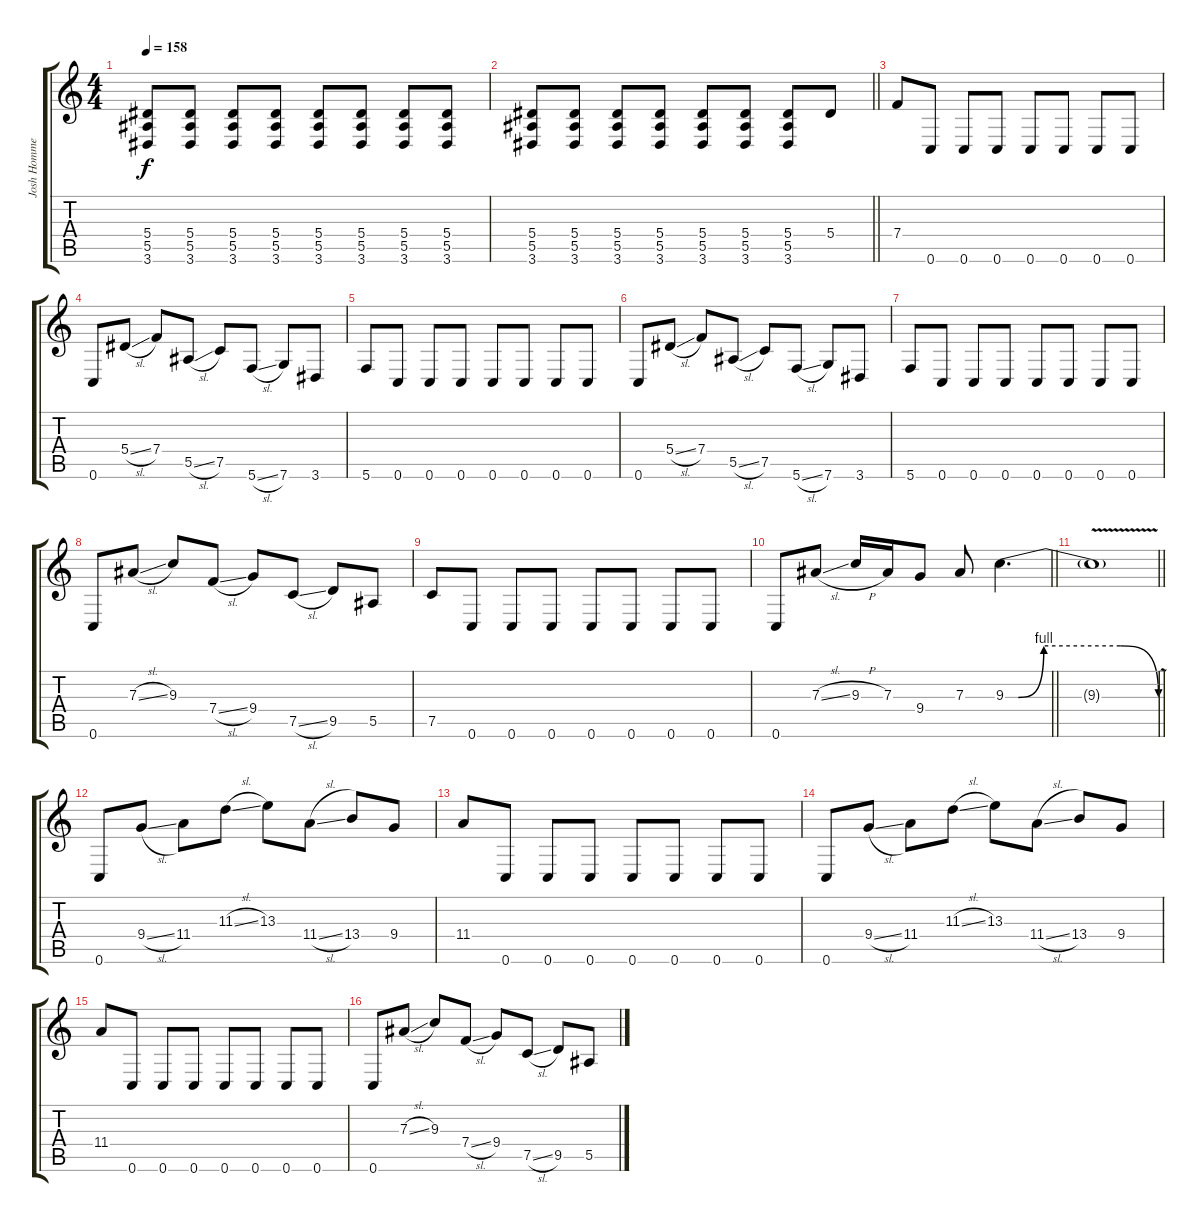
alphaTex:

\track ("Josh Homme" "Josh Homme") {instrument distortionguitar}
\staff {score tabs}
\tuning (C4 G3 Eb3 Bb2 F2 C2) {hide}
\ts (4 4)
\tempo 158
\clef g2
\ks c
(5.4{t} 5.5{t} 3.6{t}).8{dy f} (5.4 5.5 3.6).8 (5.4 5.5 3.6).8 (5.4 5.5 3.6).8 (5.4 5.5 3.6).8 (5.4 5.5 3.6).8 (5.4 5.5 3.6).8 (5.4 5.5 3.6).8 |
\barLineRight lightlight
(5.4 5.5 3.6).8 (5.4 5.5 3.6).8 (5.4 5.5 3.6).8 (5.4 5.5 3.6).8 (5.4 5.5 3.6).8 (5.4 5.5 3.6).8 (5.4 5.5 3.6).8 5.4.8 |
\section ("" "")
7.4.8 0.6.8 0.6.8 0.6.8 0.6.8 0.6.8 0.6.8 0.6.8 |
0.6.8 5.4{sl}.8 7.4.8 5.5{sl}.8 7.5.8 5.6{sl}.8 7.6.8 3.6.8 |
5.6.8 0.6.8 0.6.8 0.6.8 0.6.8 0.6.8 0.6.8 0.6.8 |
0.6.8 5.4{sl}.8 7.4.8 5.5{sl}.8 7.5.8 5.6{sl}.8 7.6.8 3.6.8 |
5.6.8 0.6.8 0.6.8 0.6.8 0.6.8 0.6.8 0.6.8 0.6.8 |
0.6.8 7.3{sl}.8 9.3.8 7.4{sl}.8 9.4.8 7.5{sl}.8 9.5.8 5.5.8 |
7.5.8 0.6.8 0.6.8 0.6.8 0.6.8 0.6.8 0.6.8 0.6.8 |
\barLineRight lightlight
0.6.8 7.3{sl}.8 9.3{h}.16 7.3.16 9.4.8 7.3.8 9.3{be (custom 0 0 5 0 15 4 45 4 60 0)}.4{d} |
\section ("" "")
\barLineRight lightlight
9.3{v t}.1{volume 0} |
0.6.8{volume 14} 9.4{sl}.8 11.4.8 11.3{sl}.8 13.3.8 11.4{sl}.8 13.4.8 9.4.8 |
11.4.8 0.6.8 0.6.8 0.6.8 0.6.8 0.6.8 0.6.8 0.6.8 |
0.6.8 9.4{sl}.8 11.4.8 11.3{sl}.8 13.3.8 11.4{sl}.8 13.4.8 9.4.8 |
11.4.8 0.6.8 0.6.8 0.6.8 0.6.8 0.6.8 0.6.8 0.6.8 |
0.6.8 7.3{sl}.8 9.3.8 7.4{sl}.8 9.4.8 7.5{sl}.8 9.5.8 5.5.8
